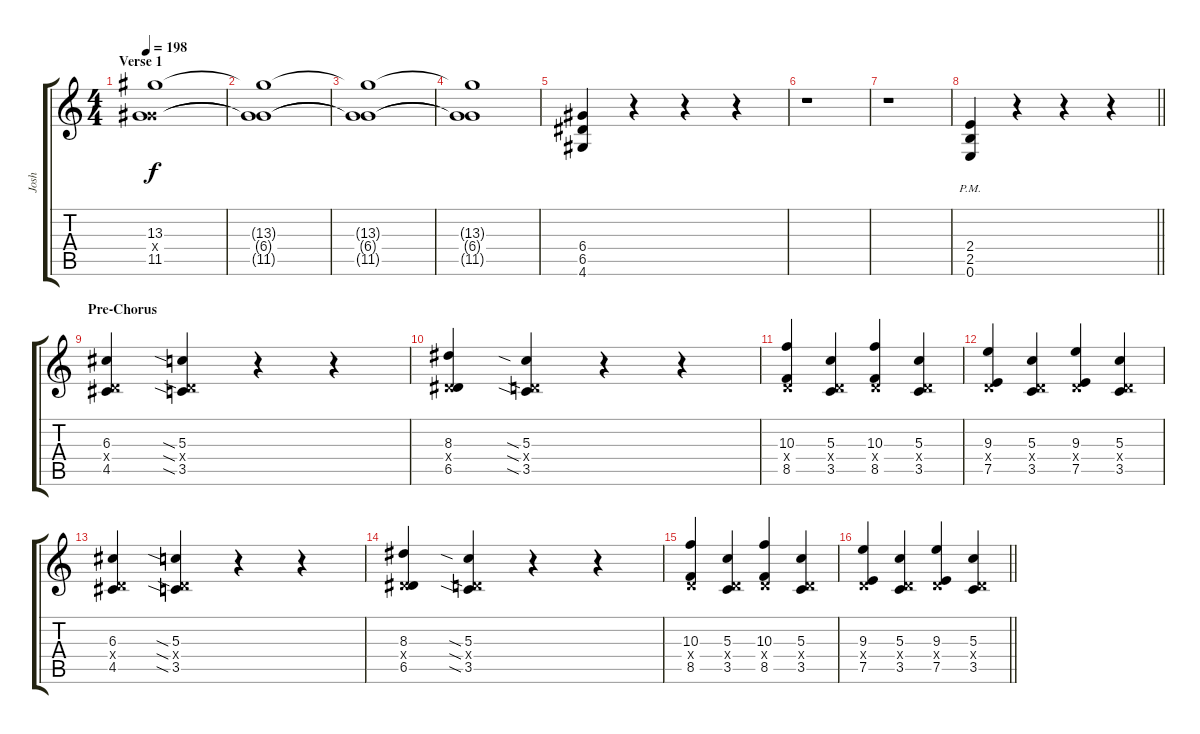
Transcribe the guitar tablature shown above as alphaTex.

\track ("Josh" "Josh") {mute instrument distortionguitar}
\staff {score tabs}
\tuning (E4 B3 G3 D3 A2 E2) {hide}
\ts (4 4)
\section ("" "Verse 1")
\tempo 198
\clef g2
\ks c
(13.3 6.4{x} 11.5).1{dy f} |
(13.3{t} 6.4{t} 11.5{t}).1 |
(13.3{t} 6.4{t} 11.5{t}).1 |
(13.3{t} 6.4{t} 11.5{t}).1 |
(6.4 6.5 4.6).4 r.4 r.4 r.4 |
r.1 |
r.1 |
\barLineRight lightlight
(2.4{pm} 2.5{pm} 0.6{pm}).4 r.4 r.4 r.4 |
\section ("" "Pre-Chorus")
(6.3 0.4{x} 4.5).4 (5.3{sia} 0.4{sia x} 3.5{sia}).4 r.4 r.4 |
(8.3 0.4{x} 6.5).4 (5.3{sia} 0.4{sia x} 3.5{sia}).4 r.4 r.4 |
(10.3 0.4{x} 8.5).4 (5.3 0.4{x} 3.5).4 (10.3 0.4{x} 8.5).4 (5.3 0.4{x} 3.5).4 |
(9.3 0.4{x} 7.5).4 (5.3 0.4{x} 3.5).4 (9.3 0.4{x} 7.5).4 (5.3 0.4{x} 3.5).4 |
(6.3 0.4{x} 4.5).4 (5.3{sia} 0.4{sia x} 3.5{sia}).4 r.4 r.4 |
(8.3 0.4{x} 6.5).4 (5.3{sia} 0.4{sia x} 3.5{sia}).4 r.4 r.4 |
(10.3 0.4{x} 8.5).4 (5.3 0.4{x} 3.5).4 (10.3 0.4{x} 8.5).4 (5.3 0.4{x} 3.5).4 |
\barLineRight lightlight
(9.3 0.4{x} 7.5).4 (5.3 0.4{x} 3.5).4 (9.3 0.4{x} 7.5).4 (5.3 0.4{x} 3.5).4
